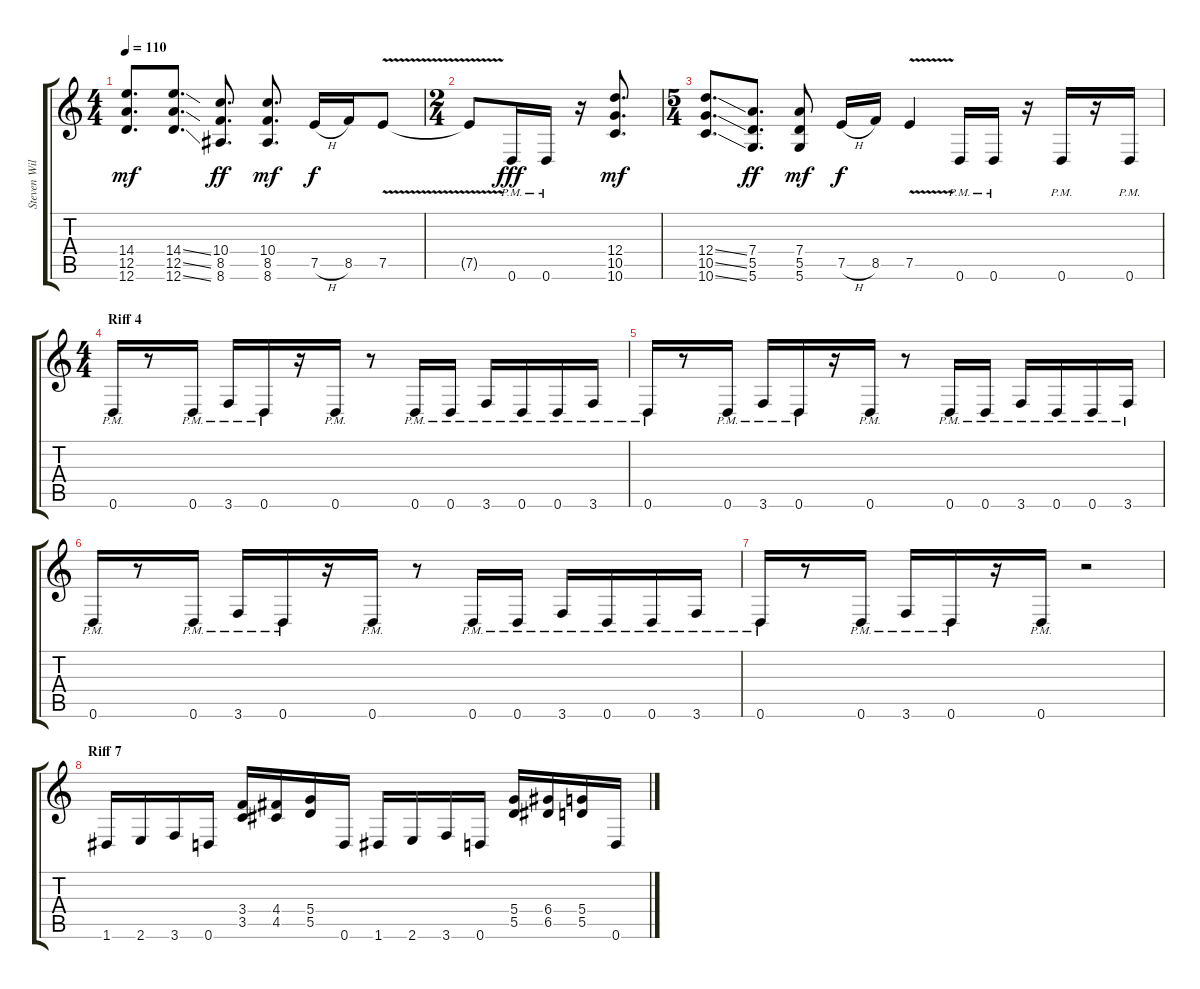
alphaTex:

\track ("Steven Wilson - Guitar 1" "Steven Wil") {instrument electricguitarjazz}
\staff {score tabs}
\tuning (E4 B3 G3 D3 A2 D2) {hide}
\ts (4 4)
\tempo 110
\clef g2
\ks c
(14.4 12.5 12.6).8{d dy mf} (14.4{ss} 12.5{ss} 12.6{ss}).8{d} (10.4 8.5 8.6).8{d dy ff} (10.4 8.5 8.6).8{d dy mf} 7.5{h}.16{dy f} 8.5.16 7.5{v}.8 |
\ts (2 4)
7.5{t}.8 0.6{pm}.16{dy fff} 0.6{pm}.16 r.16 (12.4 10.5 10.6).8{d dy mf} |
\ts (5 4)
(12.4{ss} 10.5{ss} 10.6{ss}).8{d} (7.4 5.5 5.6).8{d dy ff} (7.4 5.5 5.6).8{dy mf} 7.5{h}.16{dy f} 8.5.16 7.5{v}.4 0.6{pm}.16 0.6{pm}.16 r.16 0.6{pm}.16 r.16 0.6{pm}.16 |
\ts (4 4)
\section ("" "Riff 4")
0.6{pm}.16 r.8 0.6{pm}.16 3.6{pm}.16 0.6{pm}.16 r.16 0.6{pm}.16 r.8 0.6{pm}.16 0.6{pm}.16 3.6{pm}.16 0.6{pm}.16 0.6{pm}.16 3.6{pm}.16 |
0.6{pm}.16 r.8 0.6{pm}.16 3.6{pm}.16 0.6{pm}.16 r.16 0.6{pm}.16 r.8 0.6{pm}.16 0.6{pm}.16 3.6{pm}.16 0.6{pm}.16 0.6{pm}.16 3.6{pm}.16 |
0.6{pm}.16 r.8 0.6{pm}.16 3.6{pm}.16 0.6{pm}.16 r.16 0.6{pm}.16 r.8 0.6{pm}.16 0.6{pm}.16 3.6{pm}.16 0.6{pm}.16 0.6{pm}.16 3.6{pm}.16 |
0.6{pm}.16 r.8 0.6{pm}.16 3.6{pm}.16 0.6{pm}.16 r.16 0.6{pm}.16 r.2 |
\section ("" "Riff 7")
1.6.16 2.6.16 3.6.16 0.6.16 (3.4 3.5).16 (4.4 4.5).16 (5.4 5.5).16 0.6.16 1.6.16 2.6.16 3.6.16 0.6.16 (5.4 5.5).16 (6.4 6.5).16 (5.4 5.5).16 0.6.16
